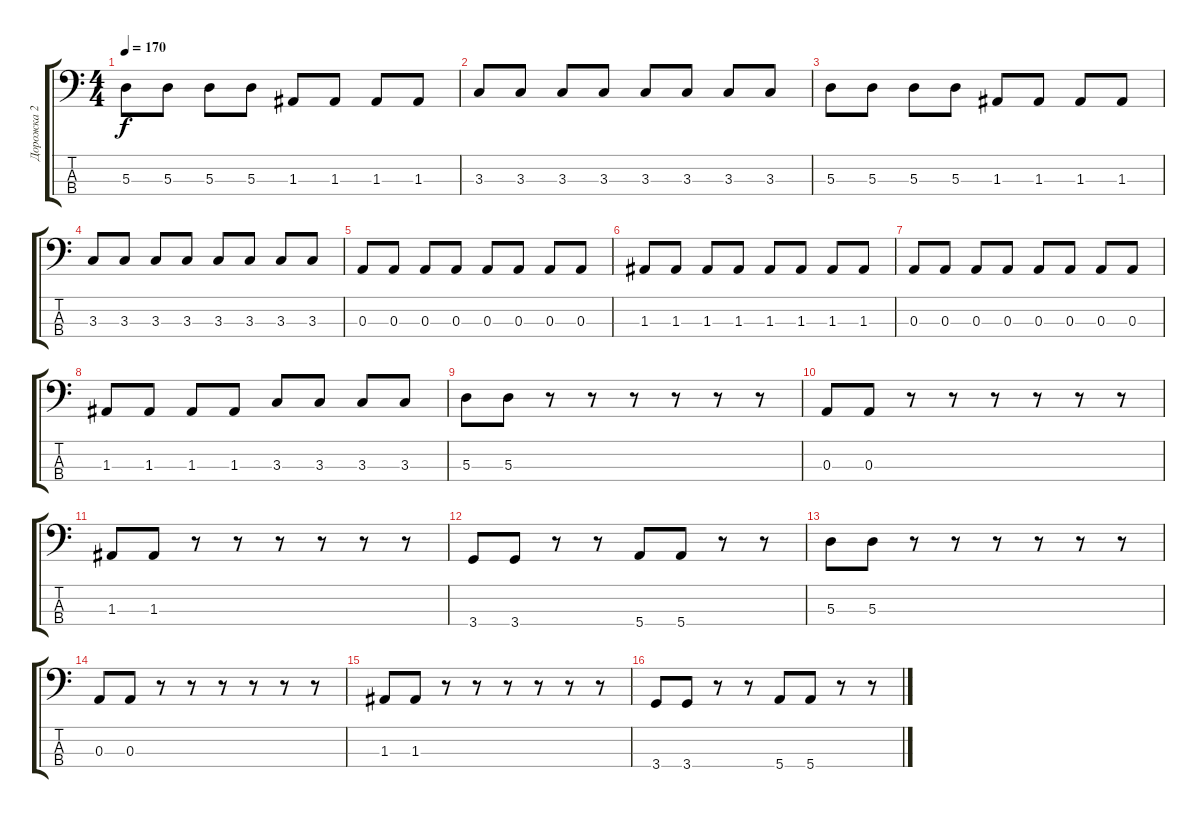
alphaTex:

\track ("Дорожка 2" "Дорожка 2") {instrument electricbassfinger}
\staff {score tabs}
\tuning (G2 D2 A1 E1) {hide}
\ts (4 4)
\tempo 170
\clef f4
\ks c
5.3.8{dy f} 5.3.8 5.3.8 5.3.8 1.3.8 1.3.8 1.3.8 1.3.8 |
3.3.8 3.3.8 3.3.8 3.3.8 3.3.8 3.3.8 3.3.8 3.3.8 |
5.3.8 5.3.8 5.3.8 5.3.8 1.3.8 1.3.8 1.3.8 1.3.8 |
3.3.8 3.3.8 3.3.8 3.3.8 3.3.8 3.3.8 3.3.8 3.3.8 |
0.3.8 0.3.8 0.3.8 0.3.8 0.3.8 0.3.8 0.3.8 0.3.8 |
1.3.8 1.3.8 1.3.8 1.3.8 1.3.8 1.3.8 1.3.8 1.3.8 |
0.3.8 0.3.8 0.3.8 0.3.8 0.3.8 0.3.8 0.3.8 0.3.8 |
1.3.8 1.3.8 1.3.8 1.3.8 3.3.8 3.3.8 3.3.8 3.3.8 |
5.3.8 5.3.8 r.8 r.8 r.8 r.8 r.8 r.8 |
0.3.8 0.3.8 r.8 r.8 r.8 r.8 r.8 r.8 |
1.3.8 1.3.8 r.8 r.8 r.8 r.8 r.8 r.8 |
3.4.8 3.4.8 r.8 r.8 5.4.8 5.4.8 r.8 r.8 |
5.3.8 5.3.8 r.8 r.8 r.8 r.8 r.8 r.8 |
0.3.8 0.3.8 r.8 r.8 r.8 r.8 r.8 r.8 |
1.3.8 1.3.8 r.8 r.8 r.8 r.8 r.8 r.8 |
3.4.8 3.4.8 r.8 r.8 5.4.8 5.4.8 r.8 r.8
